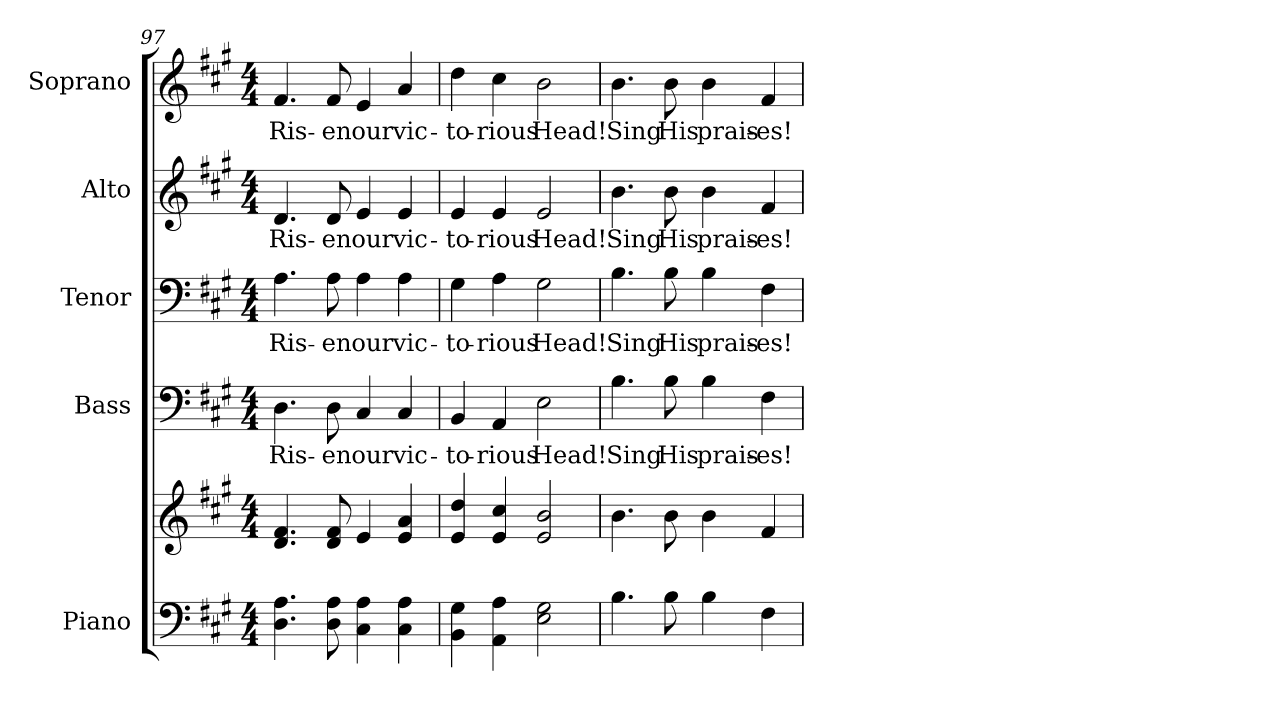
**kern	**kern	**kern	**text	**kern	**text	**kern	**text	**kern	**text
*part5	*part5	*part4	*part4	*part3	*part3	*part2	*part2	*part1	*part1
*staff6	*staff5	*staff4	*staff4	*staff3	*staff3	*staff2	*staff2	*staff1	*staff1
*I"Piano	*	*I"Bass	*	*I"Tenor	*	*I"Alto	*	*I"Soprano	*
*I'Pno.	*	*I'B.	*	*I'T.	*	*I'A.	*	*I'S.	*
!!LO:PB:g=z
*clefF4	*clefG2	*clefF4	*	*clefF4	*	*clefG2	*	*clefG2	*
*k[f#c#g#]	*k[f#c#g#]	*k[f#c#g#]	*	*k[f#c#g#]	*	*k[f#c#g#]	*	*k[f#c#g#]	*
*A:	*A:	*A:	*	*A:	*	*A:	*	*A:	*
*M4/4	*M4/4	*M4/4	*	*M4/4	*	*M4/4	*	*M4/4	*
=97	=97	=97	=97	=97	=97	=97	=97	=97	=97
!	!	!	!LO:LY:b:color=#000000	!	!	!	!	!	!
!	!	!	!	!	!LO:LY:b:color=#000000	!	!	!	!
!	!	!	!	!	!	!	!LO:LY:b:color=#000000	!	!
!	!	!	!	!	!	!	!	!	!LO:LY:b:color=#000000
4.Di\ 4.Ai	4.di/ 4.f#i	4.Di\	Ris-	4.Ai\	Ris-	4.di/	Ris-	4.f#i/	Ris-
!	!	!	!LO:LY:b:color=#000000	!	!	!	!	!	!
!	!	!	!	!	!LO:LY:b:color=#000000	!	!	!	!
!	!	!	!	!	!	!	!LO:LY:b:color=#000000	!	!
!	!	!	!	!	!	!	!	!	!LO:LY:b:color=#000000
8Di\ 8Ai	8di/ 8f#i	8Di\	-en	8Ai\	-en	8di/	-en	8f#i/	-en
!	!	!	!LO:LY:b:color=#000000	!	!	!	!	!	!
!	!	!	!	!	!LO:LY:b:color=#000000	!	!	!	!
!	!	!	!	!	!	!	!LO:LY:b:color=#000000	!	!
!	!	!	!	!	!	!	!	!	!LO:LY:b:color=#000000
4C#i\ 4Ai	4ei/	4C#i/	our	4Ai\	our	4ei/	our	4ei/	our
!	!	!	!LO:LY:b:color=#000000	!	!	!	!	!	!
!	!	!	!	!	!LO:LY:b:color=#000000	!	!	!	!
!	!	!	!	!	!	!	!LO:LY:b:color=#000000	!	!
!	!	!	!	!	!	!	!	!	!LO:LY:b:color=#000000
4C#i\ 4Ai	4ei/ 4ai	4C#i/	vic-	4Ai\	vic-	4ei/	vic-	4ai/	vic-
=98	=98	=98	=98	=98	=98	=98	=98	=98	=98
!	!	!	!LO:LY:b:color=#000000	!	!	!	!	!	!
!	!	!	!	!	!LO:LY:b:color=#000000	!	!	!	!
!	!	!	!	!	!	!	!LO:LY:b:color=#000000	!	!
!	!	!	!	!	!	!	!	!	!LO:LY:b:color=#000000
4BBi\ 4G#i	4ei/ 4ddi	4BBi/	-to-	4G#i\	-to-	4ei/	-to-	4ddi\	-to-
!	!	!	!LO:LY:b:color=#000000	!	!	!	!	!	!
!	!	!	!	!	!LO:LY:b:color=#000000	!	!	!	!
!	!	!	!	!	!	!	!LO:LY:b:color=#000000	!	!
!	!	!	!	!	!	!	!	!	!LO:LY:b:color=#000000
4AAi\ 4Ai	4ei/ 4cc#i	4AAi/	-rious	4Ai\	-rious	4ei/	-rious	4cc#i\	-rious
!	!	!	!LO:LY:b:color=#000000	!	!	!	!	!	!
!	!	!	!	!	!LO:LY:b:color=#000000	!	!	!	!
!	!	!	!	!	!	!	!LO:LY:b:color=#000000	!	!
!	!	!	!	!	!	!	!	!	!LO:LY:b:color=#000000
2Ei\ 2G#i	2ei/ 2bi	2Ei\	Head!	2G#i\	Head!	2ei/	Head!	2bi\	Head!
!!LO:PB:g=z
=99	=99	=99	=99	=99	=99	=99	=99	=99	=99
!	!	!	!LO:LY:b:color=#000000	!	!	!	!	!	!
!	!	!	!	!	!LO:LY:b:color=#000000	!	!	!	!
!	!	!	!	!	!	!	!LO:LY:b:color=#000000	!	!
!	!	!	!	!	!	!	!	!	!LO:LY:b:color=#000000
4.Bi\	4.bi\	4.Bi\	Sing	4.Bi\	Sing	4.bi\	Sing	4.bi\	Sing
!	!	!	!LO:LY:b:color=#000000	!	!	!	!	!	!
!	!	!	!	!	!LO:LY:b:color=#000000	!	!	!	!
!	!	!	!	!	!	!	!LO:LY:b:color=#000000	!	!
!	!	!	!	!	!	!	!	!	!LO:LY:b:color=#000000
8Bi\	8bi\	8Bi\	His	8Bi\	His	8bi\	His	8bi\	His
!	!	!	!LO:LY:b:color=#000000	!	!	!	!	!	!
!	!	!	!	!	!LO:LY:b:color=#000000	!	!	!	!
!	!	!	!	!	!	!	!LO:LY:b:color=#000000	!	!
!	!	!	!	!	!	!	!	!	!LO:LY:b:color=#000000
4Bi\	4bi\	4Bi\	prais-	4Bi\	prais-	4bi\	prais-	4bi\	prais-
!	!	!	!LO:LY:b:color=#000000	!	!	!	!	!	!
!	!	!	!	!	!LO:LY:b:color=#000000	!	!	!	!
!	!	!	!	!	!	!	!LO:LY:b:color=#000000	!	!
!	!	!	!	!	!	!	!	!	!LO:LY:b:color=#000000
4F#i\	4f#i/	4F#i\	-es!	4F#i\	-es!	4f#i/	-es!	4f#i/	-es!
=	=	=	=	=	=	=	=	=	=
*-	*-	*-	*-	*-	*-	*-	*-	*-	*-
